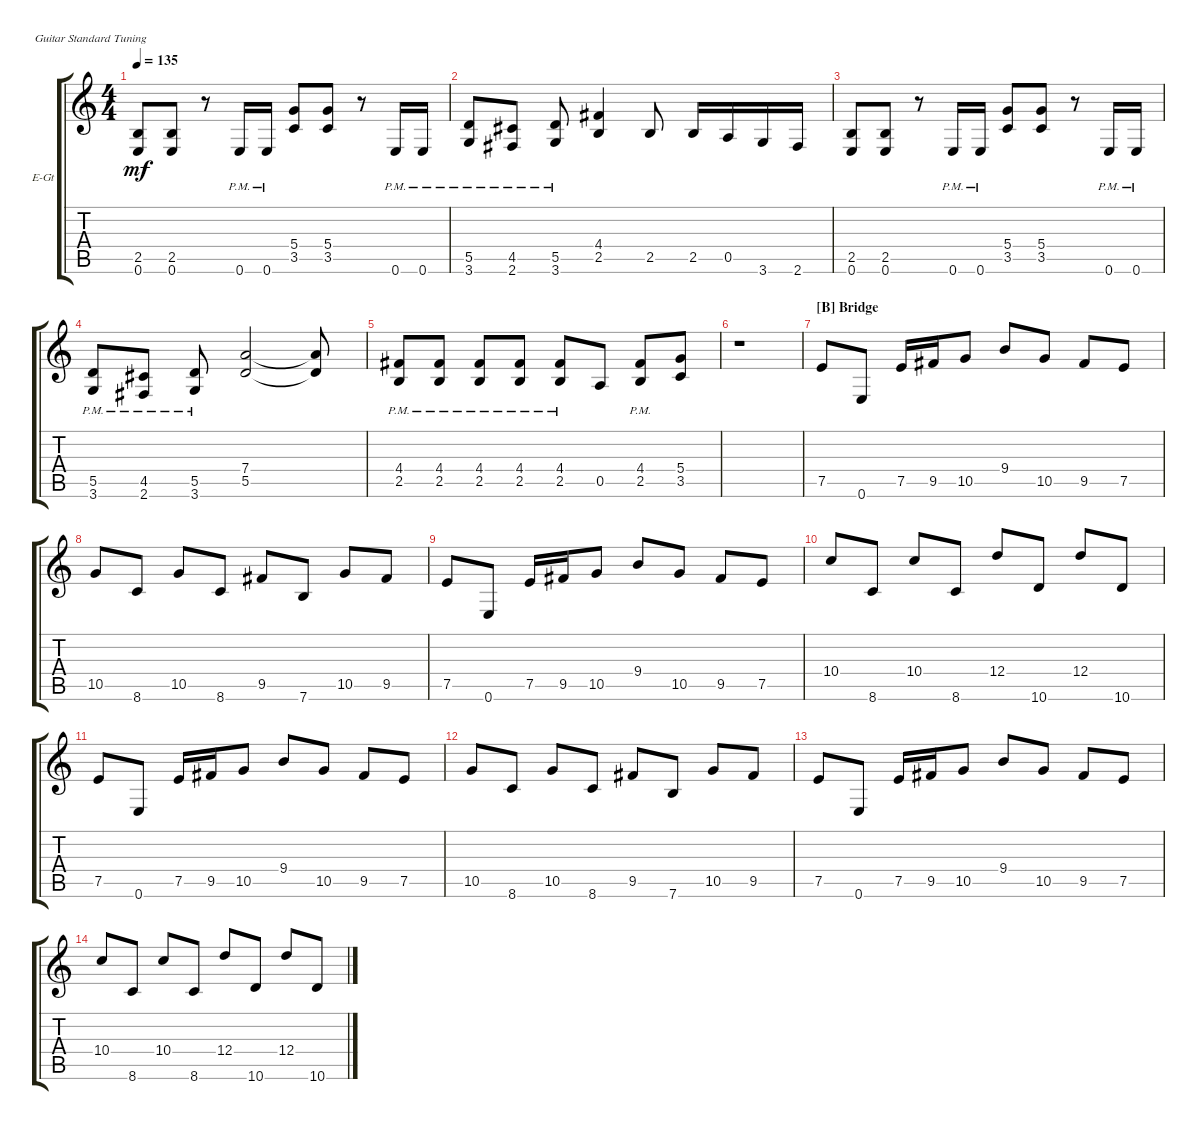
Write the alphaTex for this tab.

\defaultSystemsLayout 4
\bracketExtendMode groupsimilarinstruments
\firstSystemTrackNameOrientation horizontal
\otherSystemsTrackNameOrientation horizontal
\track ("Electric Guitar" "E-Gt") {instrument distortionguitar}
\staff {score tabs}
\tuning (E4 B3 G3 D3 A2 E2)
\ts (4 4)
\tempo 135
\clef g2
\ks c
(0.6 2.5).8{dy mf} (0.6 2.5).8 r.8 0.6{pm}.16 0.6{pm}.16 (3.5 5.4).8 (3.5 5.4).8 r.8 0.6{pm}.16 0.6{pm}.16 |
(3.6 5.5{pm}).8 (2.6 4.5{pm}).8 (3.6 5.5{pm}).8 (2.5 4.4).4 2.5.8 2.5.16 0.5.16 3.6.16 2.6.16 |
(0.6 2.5).8 (0.6 2.5).8 r.8 0.6{pm}.16 0.6{pm}.16 (3.5 5.4).8 (3.5 5.4).8 r.8 0.6{pm}.16 0.6{pm}.16 |
(3.6 5.5{pm}).8 (2.6 4.5{pm}).8 (3.6 5.5{pm}).8 (5.5 7.4).2 (5.5{t} 7.4{t}).8 |
(2.5 4.4{pm}).8 (2.5 4.4{pm}).8 (2.5 4.4{pm}).8 (2.5 4.4{pm}).8 (2.5 4.4{pm}).8 0.5.8 (2.5{pm} 4.4).8 (3.5 5.4).8 |
r.1 |
\section ("B" "Bridge")
7.5.8 0.6.8 7.5.16 9.5.16 10.5.8 9.4.8 10.5.8 9.5.8 7.5.8 |
10.5.8 8.6.8 10.5.8 8.6.8 9.5.8 7.6.8 10.5.8 9.5.8 |
7.5.8 0.6.8 7.5.16 9.5.16 10.5.8 9.4.8 10.5.8 9.5.8 7.5.8 |
10.4.8 8.6.8 10.4.8 8.6.8 12.4.8 10.6.8 12.4.8 10.6.8 |
7.5.8 0.6.8 7.5.16 9.5.16 10.5.8 9.4.8 10.5.8 9.5.8 7.5.8 |
10.5.8 8.6.8 10.5.8 8.6.8 9.5.8 7.6.8 10.5.8 9.5.8 |
7.5.8 0.6.8 7.5.16 9.5.16 10.5.8 9.4.8 10.5.8 9.5.8 7.5.8 |
10.4.8 8.6.8 10.4.8 8.6.8 12.4.8 10.6.8 12.4.8 10.6.8
